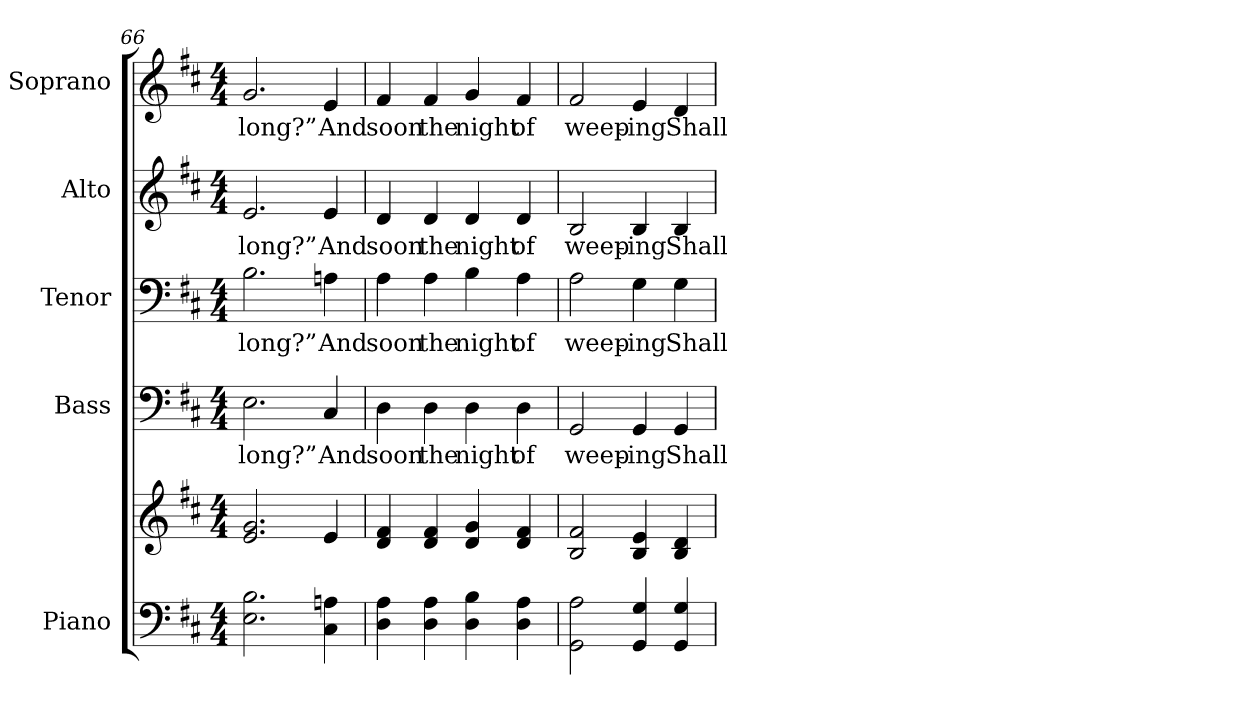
**kern	**kern	**kern	**text	**kern	**text	**kern	**text	**kern	**text
*part5	*part5	*part4	*part4	*part3	*part3	*part2	*part2	*part1	*part1
*staff6	*staff5	*staff4	*staff4	*staff3	*staff3	*staff2	*staff2	*staff1	*staff1
*I"Piano	*	*I"Bass	*	*I"Tenor	*	*I"Alto	*	*I"Soprano	*
*I'Pno.	*	*I'B.	*	*I'T.	*	*I'A.	*	*I'S.	*
!!LO:PB:g=z
*clefF4	*clefG2	*clefF4	*	*clefF4	*	*clefG2	*	*clefG2	*
*k[f#c#]	*k[f#c#]	*k[f#c#]	*	*k[f#c#]	*	*k[f#c#]	*	*k[f#c#]	*
*D:	*D:	*D:	*	*D:	*	*D:	*	*D:	*
*M4/4	*M4/4	*M4/4	*	*M4/4	*	*M4/4	*	*M4/4	*
=66	=66	=66	=66	=66	=66	=66	=66	=66	=66
!	!	!	!LO:LY:b:color=#000000	!	!	!	!	!	!
!	!	!	!	!	!LO:LY:b:color=#000000	!	!	!	!
!	!	!	!	!	!	!	!LO:LY:b:color=#000000	!	!
!	!	!	!	!	!	!	!	!	!LO:LY:b:color=#000000
2.Ei\ 2.Bi	2.ei/ 2.gi	2.Ei\	long?”	2.Bi\	long?”	2.ei/	long?”	2.gi/	long?”
!	!	!	!LO:LY:b:color=#000000	!	!	!	!	!	!
!	!	!	!	!	!LO:LY:b:color=#000000	!	!	!	!
!	!	!	!	!	!	!	!LO:LY:b:color=#000000	!	!
!	!	!	!	!	!	!	!	!	!LO:LY:b:color=#000000
4C#i\ 4Ani	4ei/	4C#i/	And	4Ani\	And	4ei/	And	4ei/	And
=67	=67	=67	=67	=67	=67	=67	=67	=67	=67
!	!	!	!LO:LY:b:color=#000000	!	!	!	!	!	!
!	!	!	!	!	!LO:LY:b:color=#000000	!	!	!	!
!	!	!	!	!	!	!	!LO:LY:b:color=#000000	!	!
!	!	!	!	!	!	!	!	!	!LO:LY:b:color=#000000
4Di\ 4Ai	4di/ 4f#i	4Di\	soon	4Ai\	soon	4di/	soon	4f#i/	soon
!	!	!	!LO:LY:b:color=#000000	!	!	!	!	!	!
!	!	!	!	!	!LO:LY:b:color=#000000	!	!	!	!
!	!	!	!	!	!	!	!LO:LY:b:color=#000000	!	!
!	!	!	!	!	!	!	!	!	!LO:LY:b:color=#000000
4Di\ 4Ai	4di/ 4f#i	4Di\	the	4Ai\	the	4di/	the	4f#i/	the
!	!	!	!LO:LY:b:color=#000000	!	!	!	!	!	!
!	!	!	!	!	!LO:LY:b:color=#000000	!	!	!	!
!	!	!	!	!	!	!	!LO:LY:b:color=#000000	!	!
!	!	!	!	!	!	!	!	!	!LO:LY:b:color=#000000
4Di\ 4Bi	4di/ 4gi	4Di\	night	4Bi\	night	4di/	night	4gi/	night
!	!	!	!LO:LY:b:color=#000000	!	!	!	!	!	!
!	!	!	!	!	!LO:LY:b:color=#000000	!	!	!	!
!	!	!	!	!	!	!	!LO:LY:b:color=#000000	!	!
!	!	!	!	!	!	!	!	!	!LO:LY:b:color=#000000
4Di\ 4Ai	4di/ 4f#i	4Di\	of	4Ai\	of	4di/	of	4f#i/	of
!!LO:PB:g=z
=68	=68	=68	=68	=68	=68	=68	=68	=68	=68
!	!	!	!LO:LY:b:color=#000000	!	!	!	!	!	!
!	!	!	!	!	!LO:LY:b:color=#000000	!	!	!	!
!	!	!	!	!	!	!	!LO:LY:b:color=#000000	!	!
!	!	!	!	!	!	!	!	!	!LO:LY:b:color=#000000
2GGi\ 2Ai	2Bi/ 2f#i	2GGi/	weep-	2Ai\	weep-	2Bi/	weep-	2f#i/	weep-
!	!	!	!LO:LY:b:color=#000000	!	!	!	!	!	!
!	!	!	!	!	!LO:LY:b:color=#000000	!	!	!	!
!	!	!	!	!	!	!	!LO:LY:b:color=#000000	!	!
!	!	!	!	!	!	!	!	!	!LO:LY:b:color=#000000
4GGi/ 4Gi	4Bi/ 4ei	4GGi/	-ing	4Gi\	-ing	4Bi/	-ing	4ei/	-ing
!	!	!	!LO:LY:b:color=#000000	!	!	!	!	!	!
!	!	!	!	!	!LO:LY:b:color=#000000	!	!	!	!
!	!	!	!	!	!	!	!LO:LY:b:color=#000000	!	!
!	!	!	!	!	!	!	!	!	!LO:LY:b:color=#000000
4GGi/ 4Gi	4Bi/ 4di	4GGi/	Shall	4Gi\	Shall	4Bi/	Shall	4di/	Shall
=	=	=	=	=	=	=	=	=	=
*-	*-	*-	*-	*-	*-	*-	*-	*-	*-
